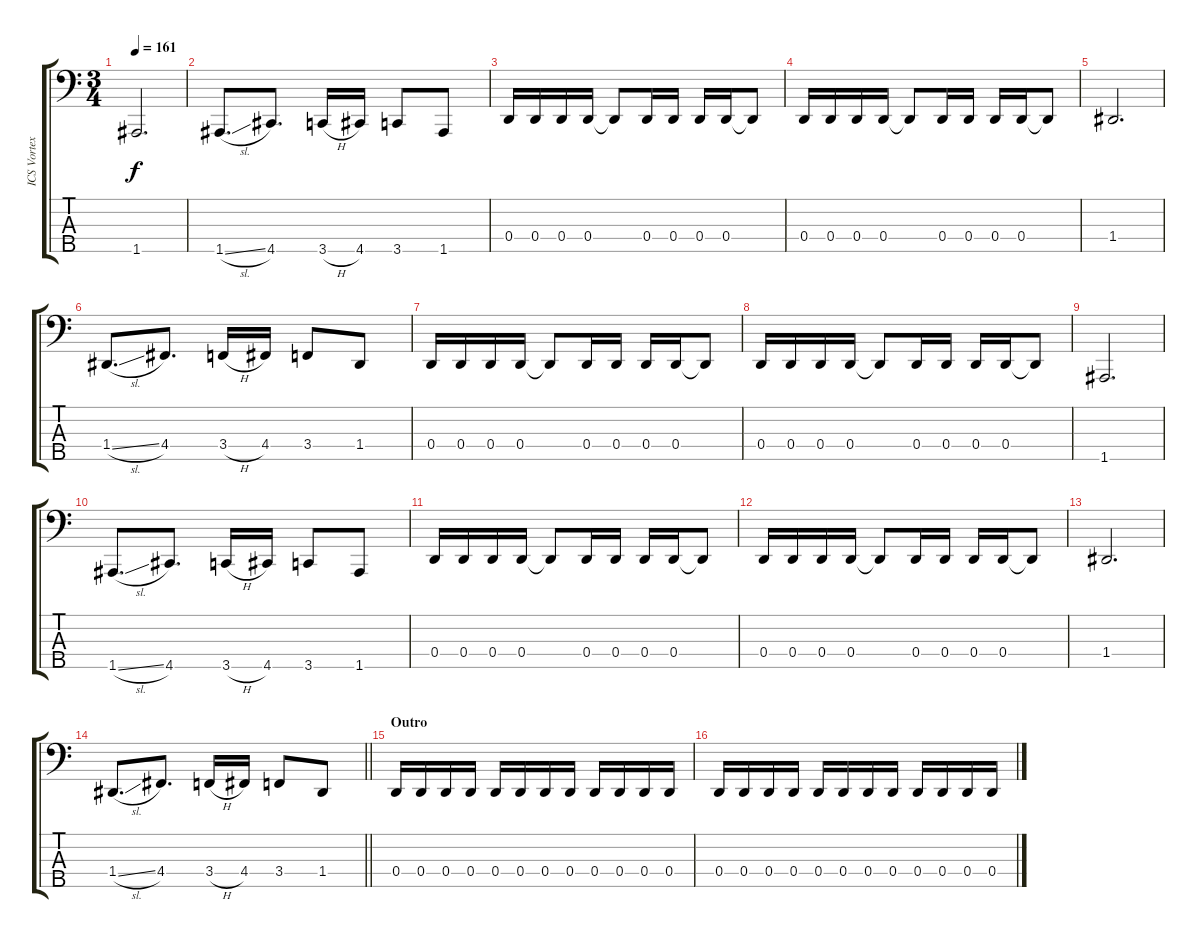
\track ("ICS Vortex" "ICS Vortex") {instrument electricbassfinger}
\staff {score tabs}
\tuning (F2 C2 G1 D1 A0) {hide}
\ts (3 4)
\tempo 161
\clef f4
\ks c
1.5.2{d dy f} |
1.5{sl}.8{d} 4.5.8{d} 3.5{h}.16 4.5.16 3.5.8 1.5.8 |
0.4.16 0.4.16 0.4.16 0.4.16 0.4{t}.8 0.4.16 0.4.16 0.4.16 0.4.16 0.4{t}.8 |
0.4.16 0.4.16 0.4.16 0.4.16 0.4{t}.8 0.4.16 0.4.16 0.4.16 0.4.16 0.4{t}.8 |
1.4.2{d} |
1.4{sl}.8{d} 4.4.8{d} 3.4{h}.16 4.4.16 3.4.8 1.4.8 |
0.4.16 0.4.16 0.4.16 0.4.16 0.4{t}.8 0.4.16 0.4.16 0.4.16 0.4.16 0.4{t}.8 |
0.4.16 0.4.16 0.4.16 0.4.16 0.4{t}.8 0.4.16 0.4.16 0.4.16 0.4.16 0.4{t}.8 |
1.5.2{d} |
1.5{sl}.8{d} 4.5.8{d} 3.5{h}.16 4.5.16 3.5.8 1.5.8 |
0.4.16 0.4.16 0.4.16 0.4.16 0.4{t}.8 0.4.16 0.4.16 0.4.16 0.4.16 0.4{t}.8 |
0.4.16 0.4.16 0.4.16 0.4.16 0.4{t}.8 0.4.16 0.4.16 0.4.16 0.4.16 0.4{t}.8 |
1.4.2{d} |
\barLineRight lightlight
1.4{sl}.8{d} 4.4.8{d} 3.4{h}.16 4.4.16 3.4.8 1.4.8 |
\section ("" "Outro")
0.4.16 0.4.16 0.4.16 0.4.16 0.4.16 0.4.16 0.4.16 0.4.16 0.4.16 0.4.16 0.4.16 0.4.16 |
0.4.16 0.4.16 0.4.16 0.4.16 0.4.16 0.4.16 0.4.16 0.4.16 0.4.16 0.4.16 0.4.16 0.4.16
